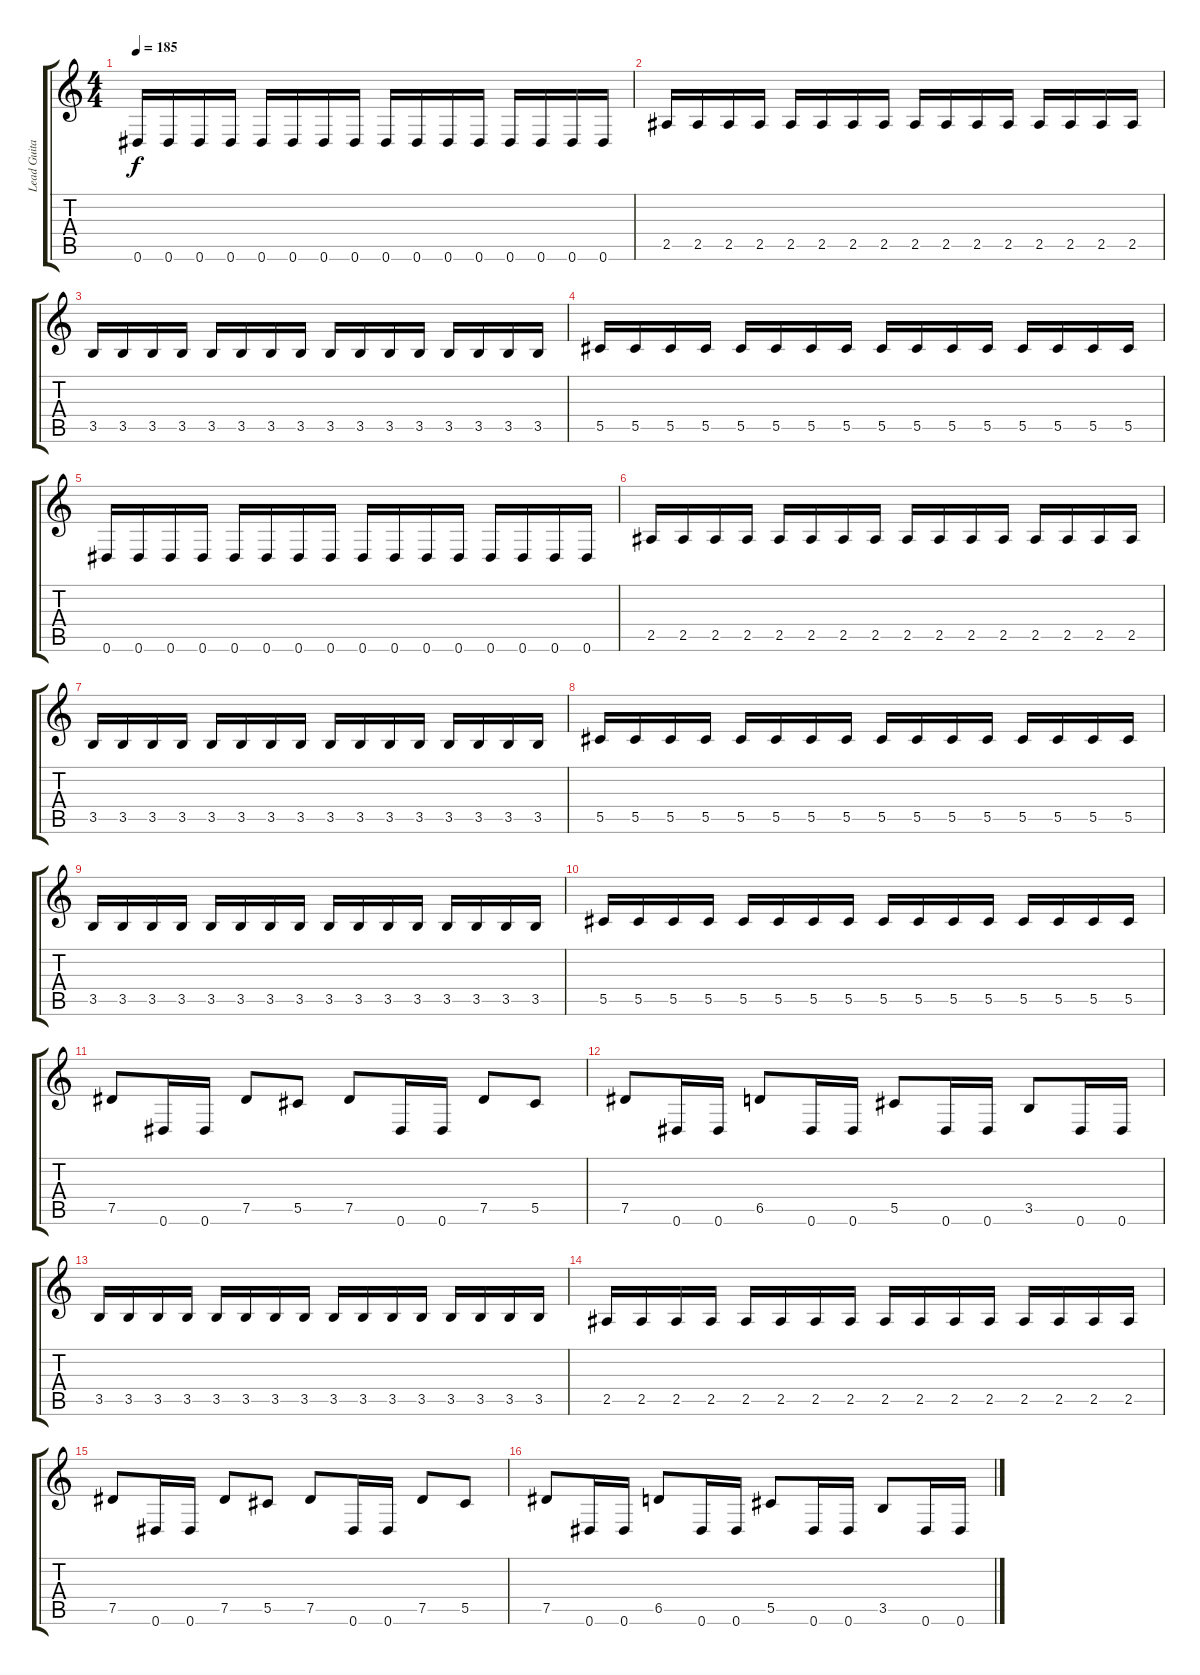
\track ("Lead Guitar" "Lead Guita") {instrument distortionguitar}
\staff {score tabs}
\tuning (Eb4 Bb3 Gb3 Db3 Ab2 Eb2) {hide}
\ts (4 4)
\tempo 185
\clef g2
\ks c
0.6.16{dy f} 0.6.16 0.6.16 0.6.16 0.6.16 0.6.16 0.6.16 0.6.16 0.6.16 0.6.16 0.6.16 0.6.16 0.6.16 0.6.16 0.6.16 0.6.16 |
2.5.16 2.5.16 2.5.16 2.5.16 2.5.16 2.5.16 2.5.16 2.5.16 2.5.16 2.5.16 2.5.16 2.5.16 2.5.16 2.5.16 2.5.16 2.5.16 |
3.5.16 3.5.16 3.5.16 3.5.16 3.5.16 3.5.16 3.5.16 3.5.16 3.5.16 3.5.16 3.5.16 3.5.16 3.5.16 3.5.16 3.5.16 3.5.16 |
5.5.16 5.5.16 5.5.16 5.5.16 5.5.16 5.5.16 5.5.16 5.5.16 5.5.16 5.5.16 5.5.16 5.5.16 5.5.16 5.5.16 5.5.16 5.5.16 |
0.6.16 0.6.16 0.6.16 0.6.16 0.6.16 0.6.16 0.6.16 0.6.16 0.6.16 0.6.16 0.6.16 0.6.16 0.6.16 0.6.16 0.6.16 0.6.16 |
2.5.16 2.5.16 2.5.16 2.5.16 2.5.16 2.5.16 2.5.16 2.5.16 2.5.16 2.5.16 2.5.16 2.5.16 2.5.16 2.5.16 2.5.16 2.5.16 |
3.5.16 3.5.16 3.5.16 3.5.16 3.5.16 3.5.16 3.5.16 3.5.16 3.5.16 3.5.16 3.5.16 3.5.16 3.5.16 3.5.16 3.5.16 3.5.16 |
5.5.16 5.5.16 5.5.16 5.5.16 5.5.16 5.5.16 5.5.16 5.5.16 5.5.16 5.5.16 5.5.16 5.5.16 5.5.16 5.5.16 5.5.16 5.5.16 |
3.5.16 3.5.16 3.5.16 3.5.16 3.5.16 3.5.16 3.5.16 3.5.16 3.5.16 3.5.16 3.5.16 3.5.16 3.5.16 3.5.16 3.5.16 3.5.16 |
5.5.16 5.5.16 5.5.16 5.5.16 5.5.16 5.5.16 5.5.16 5.5.16 5.5.16 5.5.16 5.5.16 5.5.16 5.5.16 5.5.16 5.5.16 5.5.16 |
7.5.8 0.6.16 0.6.16 7.5.8 5.5.8 7.5.8 0.6.16 0.6.16 7.5.8 5.5.8 |
7.5.8 0.6.16 0.6.16 6.5.8 0.6.16 0.6.16 5.5.8 0.6.16 0.6.16 3.5.8 0.6.16 0.6.16 |
3.5.16 3.5.16 3.5.16 3.5.16 3.5.16 3.5.16 3.5.16 3.5.16 3.5.16 3.5.16 3.5.16 3.5.16 3.5.16 3.5.16 3.5.16 3.5.16 |
2.5.16 2.5.16 2.5.16 2.5.16 2.5.16 2.5.16 2.5.16 2.5.16 2.5.16 2.5.16 2.5.16 2.5.16 2.5.16 2.5.16 2.5.16 2.5.16 |
7.5.8 0.6.16 0.6.16 7.5.8 5.5.8 7.5.8 0.6.16 0.6.16 7.5.8 5.5.8 |
7.5.8 0.6.16 0.6.16 6.5.8 0.6.16 0.6.16 5.5.8 0.6.16 0.6.16 3.5.8 0.6.16 0.6.16
